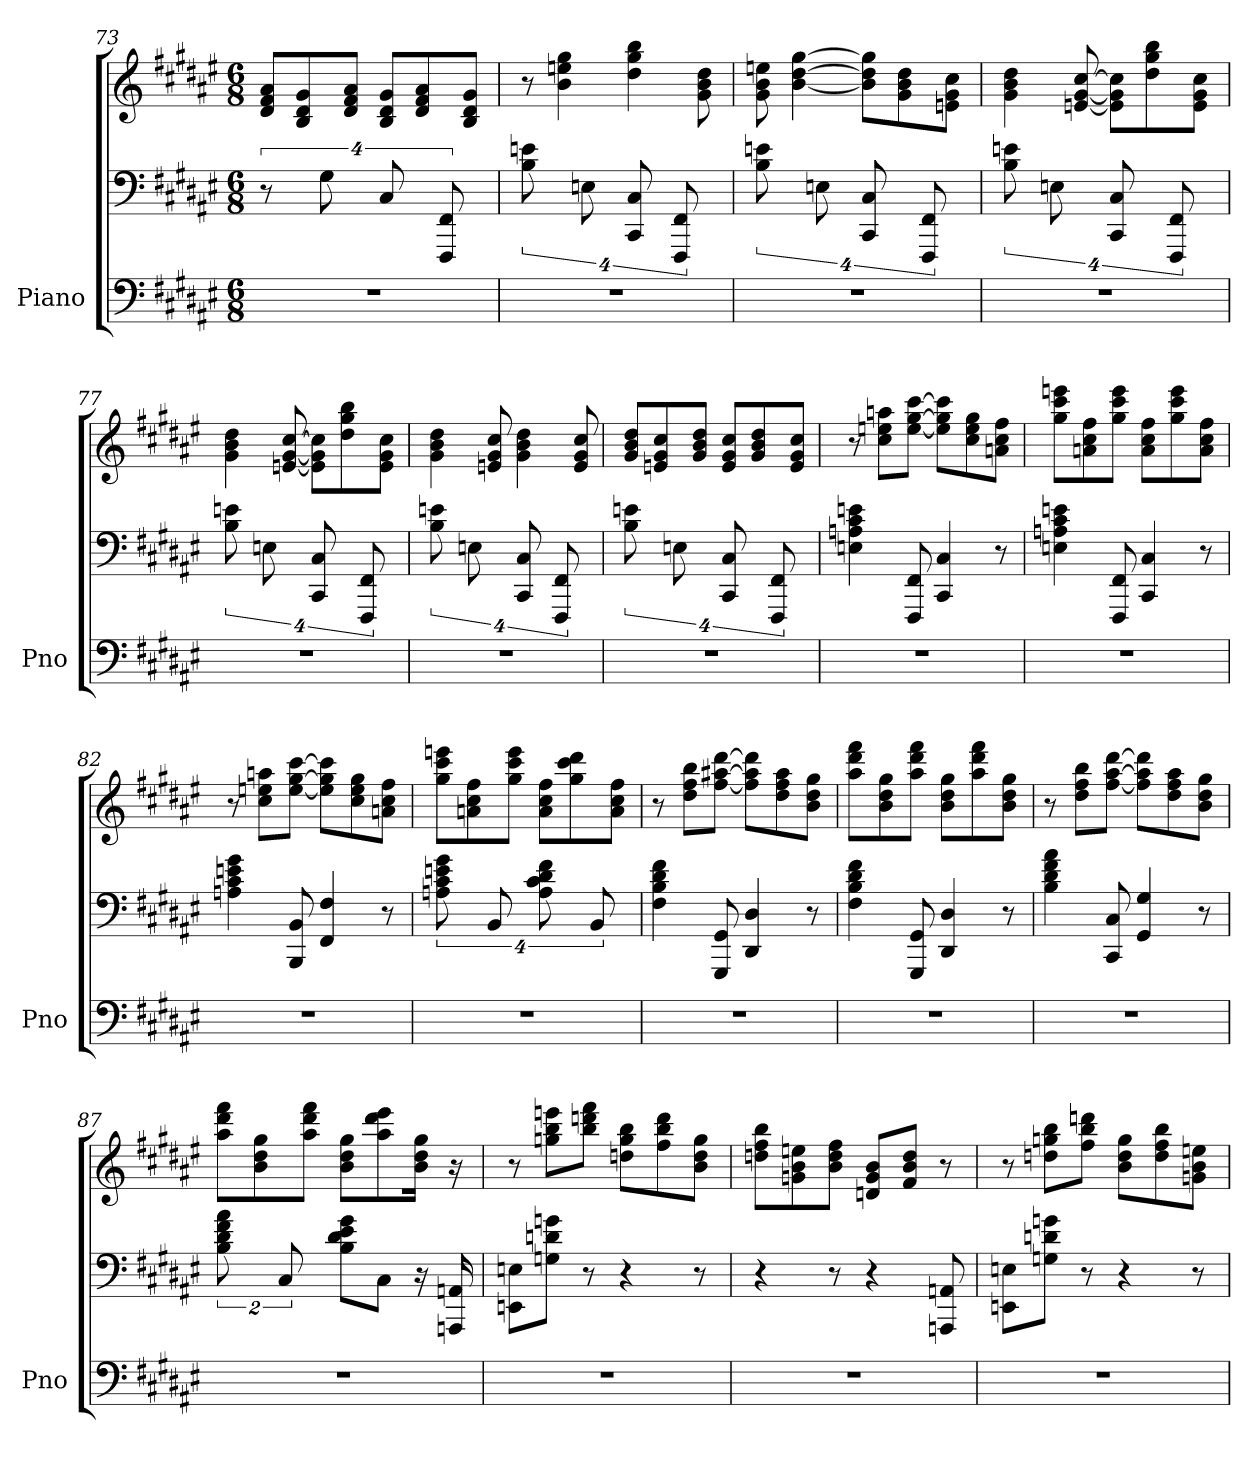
**kern	**kern	**kern
*part1	*part1	*part1
*staff3	*staff2	*staff1
*I"Piano	*	*
*I'Pno	*	*
*clefF4	*clefF4	*clefG2
*k[f#c#g#d#a#e#]	*k[f#c#g#d#a#e#]	*k[f#c#g#d#a#e#]
*F#:	*F#:	*F#:
*M6/8	*M6/8	*M6/8
=73	=73	=73
2.r	16%3r	8d# 8f# 8a#L
.	.	8B 8d# 8g#
.	16%3G#	.
.	.	8d# 8f# 8a#J
.	16%3C#	8B 8d# 8g#L
.	.	8d# 8f# 8a#
.	16%3FFF# 16%3FF#	.
.	.	8B 8d# 8g#J
=74	=74	=74
2.r	16%3B 16%3en	8r
.	.	4b 4een 4gg#
.	16%3En	.
.	16%3CC# 16%3C#	4dd# 4gg# 4bb
.	16%3FFF# 16%3FF#	.
.	.	8g# 8b 8dd#
=75	=75	=75
2.r	16%3B 16%3en	8g# 8b 8een
.	.	[4b [4dd# [4gg#
.	16%3En	.
.	16%3CC# 16%3C#	8b] 8dd#] 8gg#]L
.	.	8g# 8b 8dd#
.	16%3FFF# 16%3FF#	.
.	.	8en 8g# 8cc#J
=76	=76	=76
2.r	16%3B 16%3en	4g# 4b 4dd#
.	16%3En	.
.	.	[8en [8g# [8cc#
.	16%3CC# 16%3C#	8e] 8g#] 8cc#]L
.	.	8dd# 8gg# 8bb
.	16%3FFF# 16%3FF#	.
.	.	8e 8g# 8cc#J
=77	=77	=77
2.r	16%3B 16%3en	4g# 4b 4dd#
.	16%3En	.
.	.	[8en [8g# [8cc#
.	16%3CC# 16%3C#	8e] 8g#] 8cc#]L
.	.	8dd# 8gg# 8bb
.	16%3FFF# 16%3FF#	.
.	.	8e 8g# 8cc#J
=78	=78	=78
2.r	16%3B 16%3en	4g# 4b 4dd#
.	16%3En	.
.	.	8en 8g# 8cc#
.	16%3CC# 16%3C#	4g# 4b 4dd#
.	16%3FFF# 16%3FF#	.
.	.	8e 8g# 8cc#
=79	=79	=79
2.r	16%3B 16%3en	8g# 8b 8dd#L
.	.	8en 8g# 8cc#
.	16%3En	.
.	.	8g# 8b 8dd#J
.	16%3CC# 16%3C#	8e 8g# 8cc#L
.	.	8g# 8b 8dd#
.	16%3FFF# 16%3FF#	.
.	.	8e 8g# 8cc#J
=80	=80	=80
2.r	4En 4An 4c# 4en	8r
.	.	8cc# 8een 8aanL
.	8FFF# 8FF#	[8ee [8gg# [8ccc#J
.	4CC# 4C#	8ee] 8gg#] 8ccc#]L
.	.	8cc# 8ee 8gg#
.	8r	8an 8cc# 8ff#J
=81	=81	=81
2.r	4En 4An 4c# 4en	8gg# 8ccc# 8eeenL
.	.	8an 8cc# 8ff#
.	8FFF# 8FF#	8gg# 8ccc# 8eeeJ
.	4CC# 4C#	8a 8cc# 8ff#L
.	.	8gg# 8ccc# 8eee
.	8r	8a 8cc# 8ff#J
=82	=82	=82
2.r	4An 4c# 4en 4g#	8r
.	.	8cc# 8een 8aanL
.	8BBB 8BB	[8ee [8gg# [8ccc#J
.	4FF# 4F#	8ee] 8gg#] 8ccc#]L
.	.	8cc# 8ee 8gg#
.	8r	8an 8cc# 8ff#J
=83	=83	=83
2.r	16%3An 16%3c# 16%3en 16%3g#	8gg# 8ccc# 8eeenL
.	.	8an 8cc# 8ff#
.	16%3BB	.
.	.	8gg# 8ccc# 8eeeJ
.	16%3A 16%3c# 16%3d# 16%3f#	8a 8cc# 8ff#L
.	.	8gg# 8ccc# 8ddd#
.	16%3BB	.
.	.	8a 8cc# 8ff#J
=84	=84	=84
2.r	4F# 4B 4d# 4f#	8r
.	.	8dd# 8ff# 8bbL
.	8GGG# 8GG#	[8ff# [8aa#X [8ddd#J
.	4DD# 4D#	8ff#] 8aa#] 8ddd#]L
.	.	8dd# 8ff# 8aa#
.	8r	8b 8dd# 8gg#J
=85	=85	=85
2.r	4F# 4B 4d# 4f#	8aa# 8ddd# 8fff#L
.	.	8b 8dd# 8gg#
.	8GGG# 8GG#	8aa# 8ddd# 8fff#J
.	4DD# 4D#	8b 8dd# 8gg#L
.	.	8aa# 8ddd# 8fff#
.	8r	8b 8dd# 8gg#J
=86	=86	=86
2.r	4B 4d# 4f# 4a#	8r
.	.	8dd# 8ff# 8bbL
.	8CC# 8C#	[8ff# [8aa# [8ddd#J
.	4GG# 4G#	8ff#] 8aa#] 8ddd#]L
.	.	8dd# 8ff# 8aa#
.	8r	8b 8dd# 8gg#J
=87	=87	=87
2.r	16%3B 16%3d# 16%3f# 16%3a#	8aa# 8ddd# 8fff#L
.	.	8b 8dd# 8gg#
.	16%3C#	.
.	.	8aa# 8ddd# 8fff#J
.	8B 8d# 8e# 8g#L	8b 8dd# 8gg#L
.	8C#J	8aa# 8ddd# 8eee#
.	16r	16b 16dd# 16gg#Jk
.	16AAAn 16AAn	16r
=88	=88	=88
2.r	8EEn 8EnL	8r
.	8Gn 8dn 8gnJ	8ggn 8bb 8eeenL
.	8r	8bb 8dddn 8fff#J
.	4r	8ddn 8gg 8bbL
.	.	8ff# 8bb 8ddd
.	8r	8b 8dd 8ggJ
=89	=89	=89
2.r	4r	8ddn 8ff# 8bbL
.	.	8gn 8b 8een
.	8r	8b 8dd 8ff#J
.	4r	8dn 8g 8bL
.	.	8f# 8b 8ddJ
.	8AAAn 8AAn	8r
=90	=90	=90
2.r	8EEn 8EnL	8r
.	8Gn 8dn 8gnJ	8ddn 8ggn 8bbL
.	8r	8ff# 8bb 8dddnJ
.	4r	8b 8dd 8ggL
.	.	8dd 8ff# 8bb
.	8r	8gn 8b 8eenJ
=	=	=
*-	*-	*-
